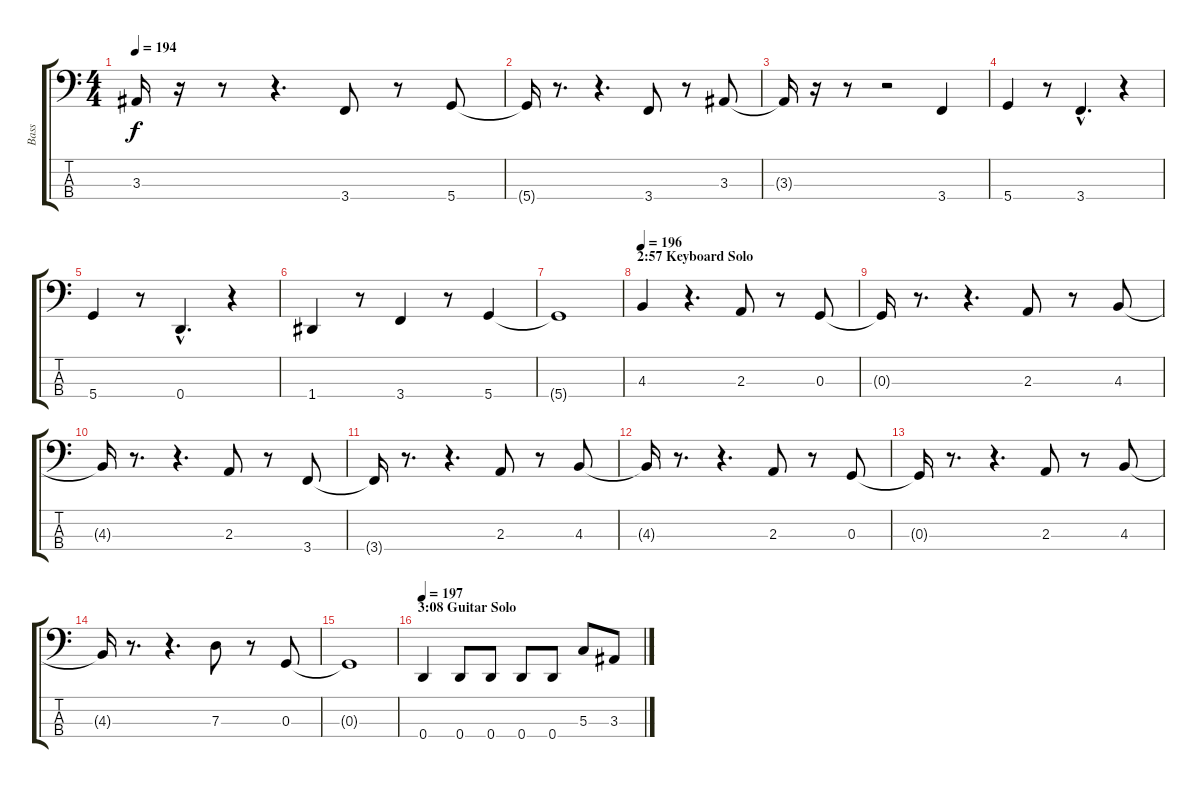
\track ("Bass" "Bass") {instrument electricbassfinger}
\staff {score tabs}
\tuning (F2 C2 G1 D1) {hide}
\ts (4 4)
\tempo 194
\clef f4
\ks c
3.3{t}.16{dy f} r.16 r.8 r.4{d} 3.4.8 r.8 5.4.8 |
5.4{t}.16 r.8{d} r.4{d} 3.4.8 r.8 3.3.8 |
3.3{t}.16 r.16 r.8 r.2 3.4.4 |
5.4.4 r.8 3.4{hac}.4{d} r.4 |
5.4.4 r.8 0.4{hac}.4{d} r.4 |
1.4.4 r.8 3.4.4 r.8 5.4.4 |
5.4{t}.1 |
\section ("" "2:57 Keyboard Solo")
\tempo 196
4.3.4 r.4{d} 2.3.8 r.8 0.3.8 |
0.3{t}.16 r.8{d} r.4{d} 2.3.8 r.8 4.3.8 |
4.3{t}.16 r.8{d} r.4{d} 2.3.8 r.8 3.4.8 |
3.4{t}.16 r.8{d} r.4{d} 2.3.8 r.8 4.3.8 |
4.3{t}.16 r.8{d} r.4{d} 2.3.8 r.8 0.3.8 |
0.3{t}.16 r.8{d} r.4{d} 2.3.8 r.8 4.3.8 |
4.3{t}.16 r.8{d} r.4{d} 7.3.8 r.8 0.3.8 |
0.3{t}.1 |
\section ("" "3:08 Guitar Solo")
\tempo 197
0.4.4 0.4.8 0.4.8 0.4.8 0.4.8 5.3.8 3.3.8
